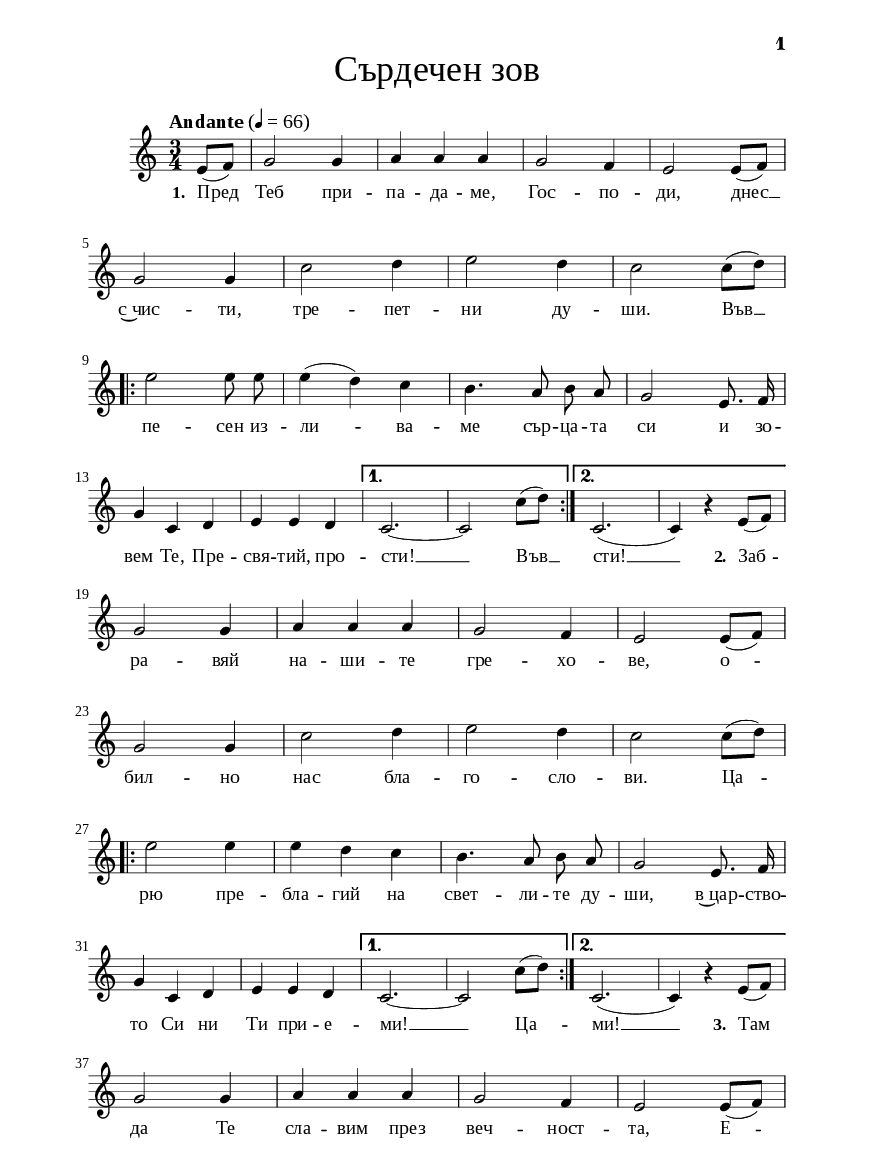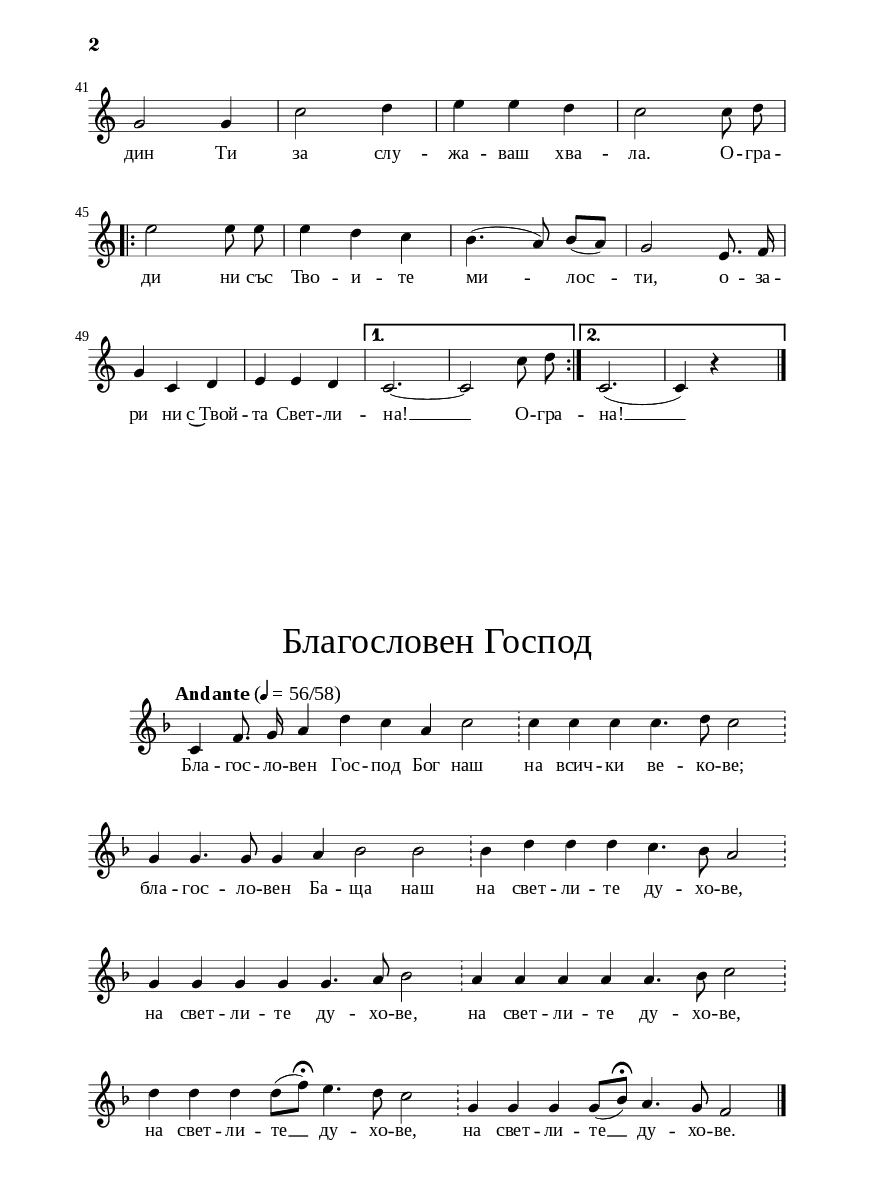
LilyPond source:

\version "2.24.4"

% include paper part and global functions
\include "include/globals.ily"

\bookpart {
  \label #'ref039
  \tocItem \markup "Сърдечен зов"
  \include "include/bookpart-paper.ily"
  \score {
    \include "include/score-layout.ily"

    \new Voice \absolute {
      \clef treble
      \key c \major
      \time 3/4
      \tempoFunc "Andante" 4 "66"
      \autoBeamOff
      \partial 4
      e'8 ([f'8]) |  g'2 g'4 |  a'4 a' a' | g'2 f'4 | e'2 e'8 ([ f' ]) | \break

      g'2 g'4 | c''2 d''4 | e''2 d''4 | c''2 c''8 ( [d''8]) | \break

      \repeat volta 2 {
        e''2 e''8 e'' | e''4 ( d'' ) c'' | b'4. a'8   b' a' | g'2 e'8. f'16 | \break
        g'4 c' d' | e' e' d' |
      }
      \alternative {
        { c'2. ~| c'2  \slurSolid c''8 ( [ d'' ] ) |  }

        { c'2.  ( | c'4 ) r4 e'8 ([f'8 ])| \break }
      }

      g'2 g'4 |  a'4 a' a' | g'2 f'4 | e'2 e'8 ([ f' ]) | \break

      g'2 g'4 | c''2 d''4 | e''2 d''4 | c''2 c''8 ( [d''8]) | \break

      \repeat volta 2 {
        e''2 e''4 | e''4 d'' c'' | b'4. a'8  b' a' | g'2 e'8. f'16 | \break
        g'4 c' d' | e' e' d' |
      }

      \alternative {
        { c'2. ~| c'2  c''8 ( [ d'' ] ) |  }
        { c'2. ( | c'4 ) r4 e'8 ([f'8 ])| \break }
      }

      g'2 g'4 |  a'4 a' a' | g'2 f'4 | e'2 e'8 ([ f' ]) | \break

      g'2 g'4 | c''2 d''4 | e''4 e''4 d''4 | c''2 c''8 d''8 | \break

      \repeat volta 2 {
        e''2 e''8  e'' | e''4  d'' c'' | b'4. ( a'8 )  b' ([a']) | g'2 e'8. f'16 | \break
        g'4 c' d' | e' e' d' |
      }
      \alternative {
        { c'2. ~| c'2 c''8  d''   |   }
        { c'2. ( | c'4 ) r4 s4 \bar "|."  | \break }
      }

    }

    \addlyrics {
      \set stanza = "1. " Пред Теб при -- па -- да -- ме, Гос -- по -- ди, днес __
      с~чис -- ти, тре -- пет -- ни  ду -- ши. Във __
      пе -- сен из -- ли --  ва -- ме  сър -- ца -- та си и зо --
      вем Те, Пре -- свя -- тий, про -- сти! __ Във __ сти! __

      \set stanza = "2. " Заб -- ра -- вяй на -- ши -- те гре -- хо -- ве, о --
      бил -- но нас бла -- го -- сло -- ви. Ца --
      рю пре -- бла -- гий на свет -- ли -- те ду -- ши, в~цар -- ство --
      то Си ни Ти при -- е -- ми! __ Ца -- ми! __

      \set stanza = "3. " Там да Те сла -- вим през веч -- ност -- та, E --
      дин Ти за слу -- жа -- ваш хва -- ла. О -- гра --
      ди ни със Тво -- и -- те ми -- лос -- ти, о -- за --
      ри ни с~Твой -- та Свет -- ли -- на! __ О -- гра -- на! __
    }

    \header {
      title = \titleFunc #'ref_desc_3 "Сърдечен зов" "Sărdečen zov"
    }

    \midi{}

  } % score

\markup \vspace #6
  \markup \vspace #2
  \label #'ref040
  \tocItem \markup "Благословен Господ"
  \include "include/bookpart-paper.ily"
  \score {
    \include "include/score-layout.ily"

    \new Voice \absolute {
      \clef treble
      \omit Score.TimeSignature
      \cadenzaOn % allows custom bar lines
      \key f \major
      \tempoFunc "Andante" 4 "56/58"

      \autoBeamOff
      c'4 f'8. g'16 a'4 d'' c'' a' c''2 \bar"!" c''4 c'' c'' c''4. d''8 c''2 \bar"!" \break
      g'4 g'4. g'8 g'4 a' bes'2 bes' \bar"!" bes'4 d'' d'' d'' c''4. bes'8 a'2 \bar"!" \break
      g'4 g' g' g' g'4. a'8 bes'2 \bar"!" a'4 a' a' a' a'4. bes'8 c''2 \bar"!" \break
      d''4 d'' d'' d''8 ([f'']) \fermata e''4. d''8 c''2 \bar"!" g'4 g' g' g'8 ([ bes' ]) \fermata a'4. g'8 f'2 \bar "|."
    }
    \addlyrics {
      Бла -- гос --
      ло -- вен Гос -- под Бог наш на всич -- ки ве
      -- ко -- ве; бла -- гос -- ло -- вен Ба -- ща наш
      на свет -- ли -- те ду -- хо -- ве, на свет --
      ли -- те ду -- хо -- ве, на свет -- ли -- те ду
      -- хо -- ве, на свет -- ли -- те __ ду -- хо -- ве,
      на свет -- ли -- те __ ду -- хо -- ве.}

      \header {
        title = \titleFunc #'ref_desc_1 "Благословен Господ" "Blagosloven Gospod"
      }

      \midi{}

    } % score


  } % bookpart
